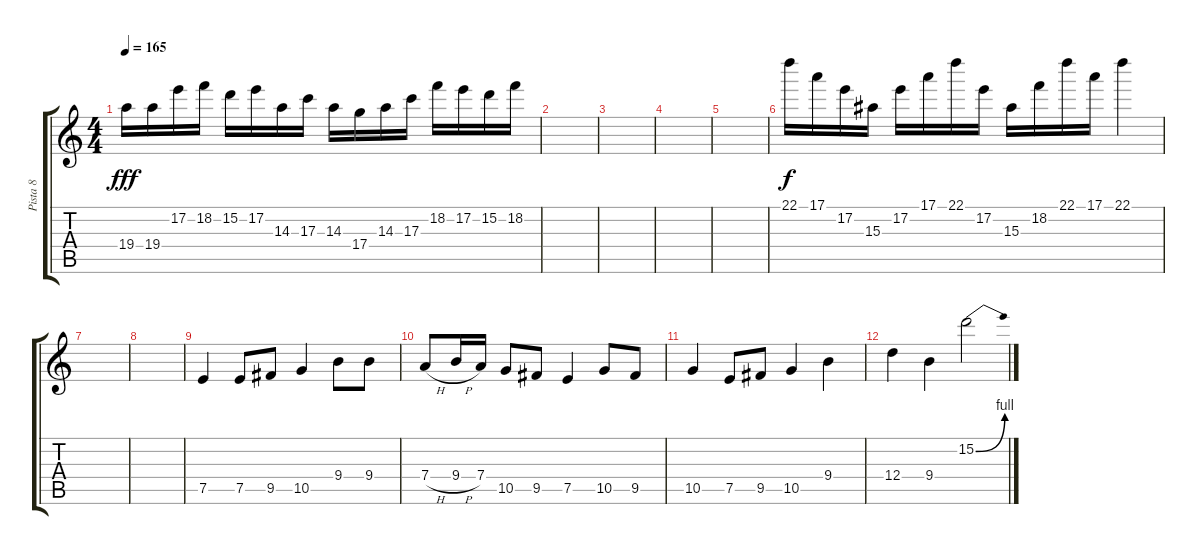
\track ("Pista 8" "Pista 8") {instrument distortionguitar}
\staff {score tabs}
\tuning (E4 B3 G3 D3 A2 E2) {hide}
\ts (4 4)
\tempo 165
\clef g2
\ks c
19.4.16{dy fff} 19.4.16 17.2.16 18.2.16 15.2.16 17.2.16 14.3.16 17.3.16 14.3.16 17.4.16 14.3.16 17.3.16 18.2.16 17.2.16 15.2.16 18.2.16 |
|
|
|
|
22.1.16{dy f} 17.1.16 17.2.16 15.3.16 17.2.16 17.1.16 22.1.16 17.2.16 15.3.16 18.2.16 22.1.16 17.1.16 22.1.4 |
|
|
7.5.4 7.5.8 9.5.8 10.5.4 9.4.8 9.4.8 |
7.4{h}.8 9.4{h}.16 7.4.16 10.5.8 9.5.8 7.5.4 10.5.8 9.5.8 |
10.5.4 7.5.8 9.5.8 10.5.4 9.4.4 |
12.4.4 9.4.4 15.2{be (bend 0 0 60 4)}.2
